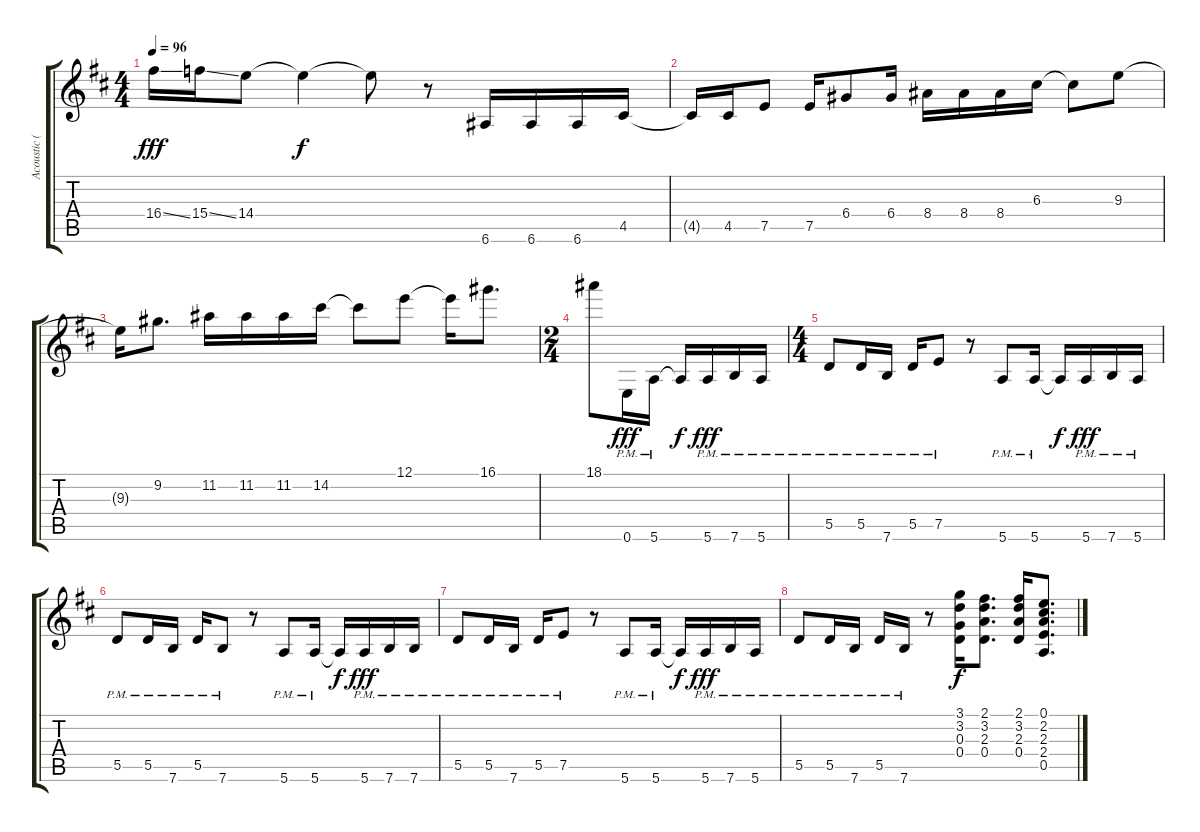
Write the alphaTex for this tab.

\track ("Acoustic (All parts)" "Acoustic (") {instrument acousticguitarsteel}
\staff {score tabs}
\tuning (E4 B3 G3 D3 A2 E2) {hide}
\ts (4 4)
\tempo 96
\clef g2
\ks d
16.4{ss}.16{dy fff} 15.4{ss}.16 14.4.8 14.4{t}.4{dy f} 14.4{t}.8 r.8 6.6.16 6.6.16 6.6.16 4.5.16 |
4.5{t}.16 4.5.16 7.5.8 7.5.16 6.4.8 6.4.16 8.4.16 8.4.16 8.4.16 6.3.16 6.3{t}.8 9.3.8 |
9.3{t}.16 9.2.8{d} 11.2.16 11.2.16 11.2.16 14.2.16 14.2{t}.8 12.1.8 12.1{t}.16 16.1.8{d} |
\ts (2 4)
18.1.8 0.6{pm}.16{dy fff} 5.6{pm}.16 5.6{t}.16{dy f} 5.6{pm}.16{dy fff} 7.6{pm}.16 5.6{pm}.16 |
\ts (4 4)
5.5{pm}.8 5.5{pm}.16 7.6{pm}.16 5.5{pm}.16 7.5{pm}.8 r.8 5.6{pm}.8 5.6{pm}.16 5.6{t}.16{dy f} 5.6{pm}.16{dy fff} 7.6{pm}.16 5.6{pm}.16 |
5.5{pm}.8 5.5{pm}.16 7.6{pm}.16 5.5{pm}.16 7.6{pm}.8 r.8 5.6{pm}.8 5.6{pm}.16 5.6{t}.16{dy f} 5.6{pm}.16{dy fff} 7.6{pm}.16 7.6{pm}.16 |
5.5{pm}.8 5.5{pm}.16 7.6{pm}.16 5.5{pm}.16 7.5{pm}.8 r.8 5.6{pm}.8 5.6{pm}.16 5.6{t}.16{dy f} 5.6{pm}.16{dy fff} 7.6{pm}.16 5.6{pm}.16 |
5.5{pm}.8 5.5{pm}.16 7.6{pm}.16 5.5{pm}.16 7.6{pm}.16 r.8 (3.1 3.2 0.3 0.4).16{dy f} (2.1 3.2 2.3 0.4).8{d} (2.1 3.2 2.3 0.4).16 (0.1 2.2 2.3 2.4 0.5).8{d}
